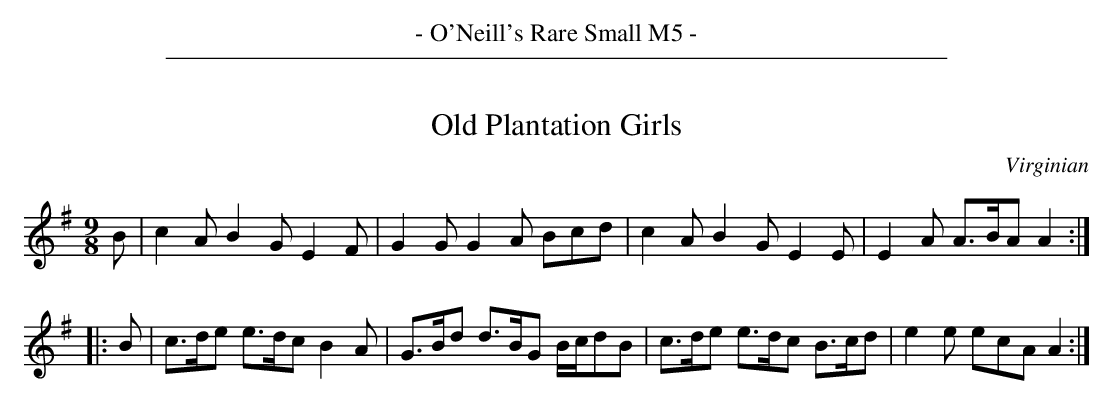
X:1
T: Old Plantation Girls
O: Virginian
M: 9/8
L: 1/8
K: Ador
B |\
c2A B2G E2F | G2G G2A Bcd |\
c2A B2G E2E | E2A A>BA A2 ::
B |\
c>de e>dc B2A | G>Bd d>BG B/c/dB |\
c>de e>dc B>cd | e2e ecA A2 :|
